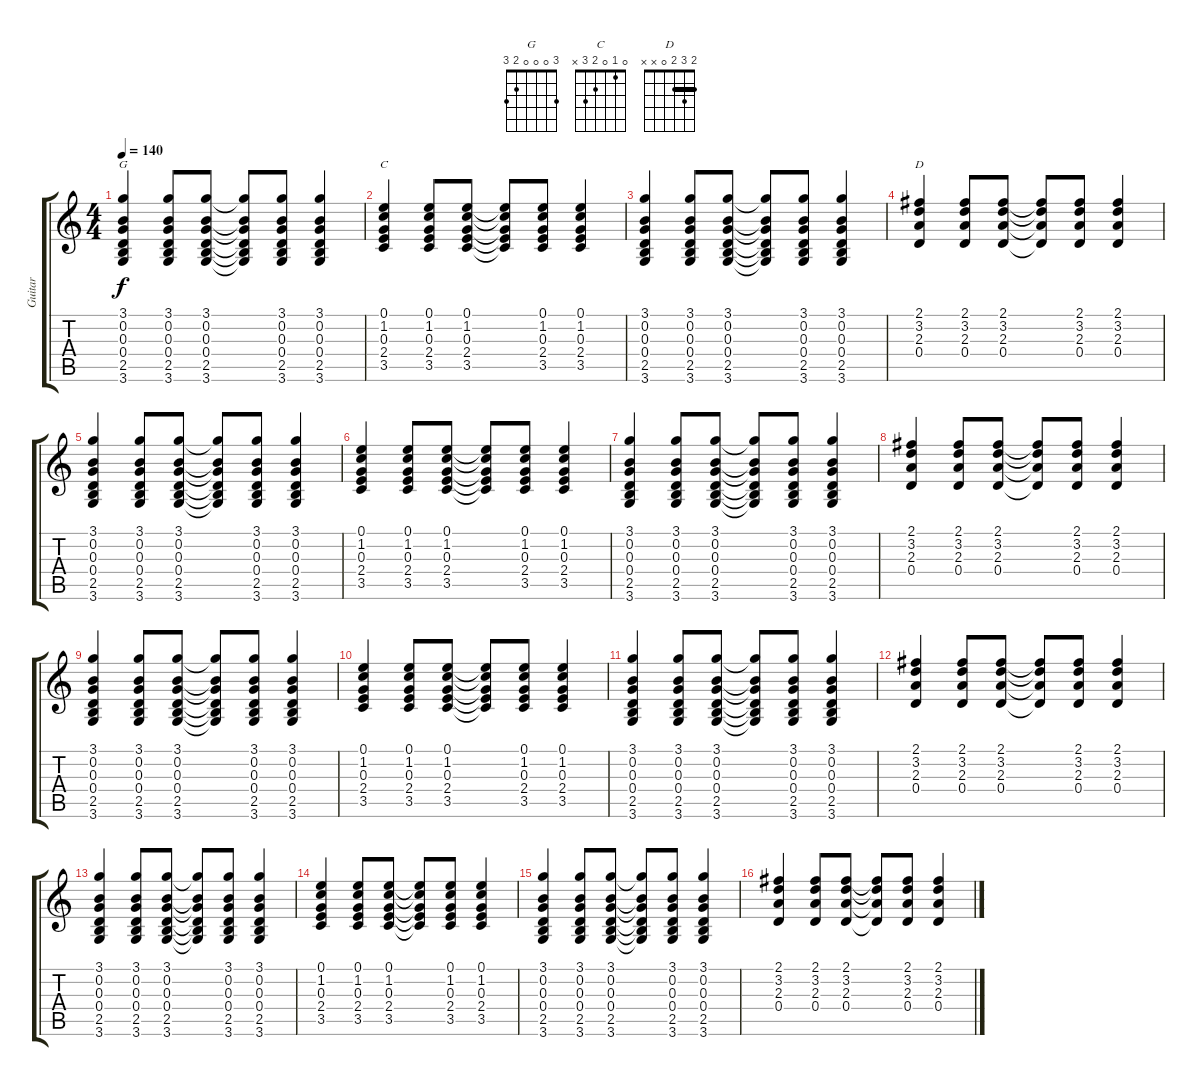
\track ("Guitar" "Guitar") {instrument acousticguitarsteel}
\staff {score tabs}
\tuning (E4 B3 G3 D3 A2 E2) {hide}
\chord ("G" 3 0 0 0 2 3)
\chord ("C" 0 1 0 2 3 x)
\chord ("D" 2 3 2 0 x x) {barre 2}
\ts (4 4)
\tempo 140
\clef g2
\ks c
(3.1 0.2 0.3 0.4 2.5 3.6).4{ch "G" dy f} (3.1 0.2 0.3 0.4 2.5 3.6).8 (3.1 0.2 0.3 0.4 2.5 3.6).8 (3.1{t} 0.2{t} 0.3{t} 0.4{t} 2.5{t} 3.6{t}).8 (3.1 0.2 0.3 0.4 2.5 3.6).8 (3.1 0.2 0.3 0.4 2.5 3.6).4 |
(0.1 1.2 0.3 2.4 3.5).4{ch "C"} (0.1 1.2 0.3 2.4 3.5).8 (0.1 1.2 0.3 2.4 3.5).8 (0.1{t} 1.2{t} 0.3{t} 2.4{t} 3.5{t}).8 (0.1 1.2 0.3 2.4 3.5).8 (0.1 1.2 0.3 2.4 3.5).4 |
(3.1 0.2 0.3 0.4 2.5 3.6).4 (3.1 0.2 0.3 0.4 2.5 3.6).8 (3.1 0.2 0.3 0.4 2.5 3.6).8 (3.1{t} 0.2{t} 0.3{t} 0.4{t} 2.5{t} 3.6{t}).8 (3.1 0.2 0.3 0.4 2.5 3.6).8 (3.1 0.2 0.3 0.4 2.5 3.6).4 |
(2.1 3.2 2.3 0.4).4{ch "D"} (2.1 3.2 2.3 0.4).8 (2.1 3.2 2.3 0.4).8 (2.1{t} 3.2{t} 2.3{t} 0.4{t}).8 (2.1 3.2 2.3 0.4).8 (2.1 3.2 2.3 0.4).4 |
(3.1 0.2 0.3 0.4 2.5 3.6).4 (3.1 0.2 0.3 0.4 2.5 3.6).8 (3.1 0.2 0.3 0.4 2.5 3.6).8 (3.1{t} 0.2{t} 0.3{t} 0.4{t} 2.5{t} 3.6{t}).8 (3.1 0.2 0.3 0.4 2.5 3.6).8 (3.1 0.2 0.3 0.4 2.5 3.6).4 |
(0.1 1.2 0.3 2.4 3.5).4 (0.1 1.2 0.3 2.4 3.5).8 (0.1 1.2 0.3 2.4 3.5).8 (0.1{t} 1.2{t} 0.3{t} 2.4{t} 3.5{t}).8 (0.1 1.2 0.3 2.4 3.5).8 (0.1 1.2 0.3 2.4 3.5).4 |
(3.1 0.2 0.3 0.4 2.5 3.6).4 (3.1 0.2 0.3 0.4 2.5 3.6).8 (3.1 0.2 0.3 0.4 2.5 3.6).8 (3.1{t} 0.2{t} 0.3{t} 0.4{t} 2.5{t} 3.6{t}).8 (3.1 0.2 0.3 0.4 2.5 3.6).8 (3.1 0.2 0.3 0.4 2.5 3.6).4 |
(2.1 3.2 2.3 0.4).4 (2.1 3.2 2.3 0.4).8 (2.1 3.2 2.3 0.4).8 (2.1{t} 3.2{t} 2.3{t} 0.4{t}).8 (2.1 3.2 2.3 0.4).8 (2.1 3.2 2.3 0.4).4 |
(3.1 0.2 0.3 0.4 2.5 3.6).4 (3.1 0.2 0.3 0.4 2.5 3.6).8 (3.1 0.2 0.3 0.4 2.5 3.6).8 (3.1{t} 0.2{t} 0.3{t} 0.4{t} 2.5{t} 3.6{t}).8 (3.1 0.2 0.3 0.4 2.5 3.6).8 (3.1 0.2 0.3 0.4 2.5 3.6).4 |
(0.1 1.2 0.3 2.4 3.5).4 (0.1 1.2 0.3 2.4 3.5).8 (0.1 1.2 0.3 2.4 3.5).8 (0.1{t} 1.2{t} 0.3{t} 2.4{t} 3.5{t}).8 (0.1 1.2 0.3 2.4 3.5).8 (0.1 1.2 0.3 2.4 3.5).4 |
(3.1 0.2 0.3 0.4 2.5 3.6).4 (3.1 0.2 0.3 0.4 2.5 3.6).8 (3.1 0.2 0.3 0.4 2.5 3.6).8 (3.1{t} 0.2{t} 0.3{t} 0.4{t} 2.5{t} 3.6{t}).8 (3.1 0.2 0.3 0.4 2.5 3.6).8 (3.1 0.2 0.3 0.4 2.5 3.6).4 |
(2.1 3.2 2.3 0.4).4 (2.1 3.2 2.3 0.4).8 (2.1 3.2 2.3 0.4).8 (2.1{t} 3.2{t} 2.3{t} 0.4{t}).8 (2.1 3.2 2.3 0.4).8 (2.1 3.2 2.3 0.4).4 |
(3.1 0.2 0.3 0.4 2.5 3.6).4 (3.1 0.2 0.3 0.4 2.5 3.6).8 (3.1 0.2 0.3 0.4 2.5 3.6).8 (3.1{t} 0.2{t} 0.3{t} 0.4{t} 2.5{t} 3.6{t}).8 (3.1 0.2 0.3 0.4 2.5 3.6).8 (3.1 0.2 0.3 0.4 2.5 3.6).4 |
(0.1 1.2 0.3 2.4 3.5).4 (0.1 1.2 0.3 2.4 3.5).8 (0.1 1.2 0.3 2.4 3.5).8 (0.1{t} 1.2{t} 0.3{t} 2.4{t} 3.5{t}).8 (0.1 1.2 0.3 2.4 3.5).8 (0.1 1.2 0.3 2.4 3.5).4 |
(3.1 0.2 0.3 0.4 2.5 3.6).4 (3.1 0.2 0.3 0.4 2.5 3.6).8 (3.1 0.2 0.3 0.4 2.5 3.6).8 (3.1{t} 0.2{t} 0.3{t} 0.4{t} 2.5{t} 3.6{t}).8 (3.1 0.2 0.3 0.4 2.5 3.6).8 (3.1 0.2 0.3 0.4 2.5 3.6).4 |
(2.1 3.2 2.3 0.4).4 (2.1 3.2 2.3 0.4).8 (2.1 3.2 2.3 0.4).8 (2.1{t} 3.2{t} 2.3{t} 0.4{t}).8 (2.1 3.2 2.3 0.4).8 (2.1 3.2 2.3 0.4).4
